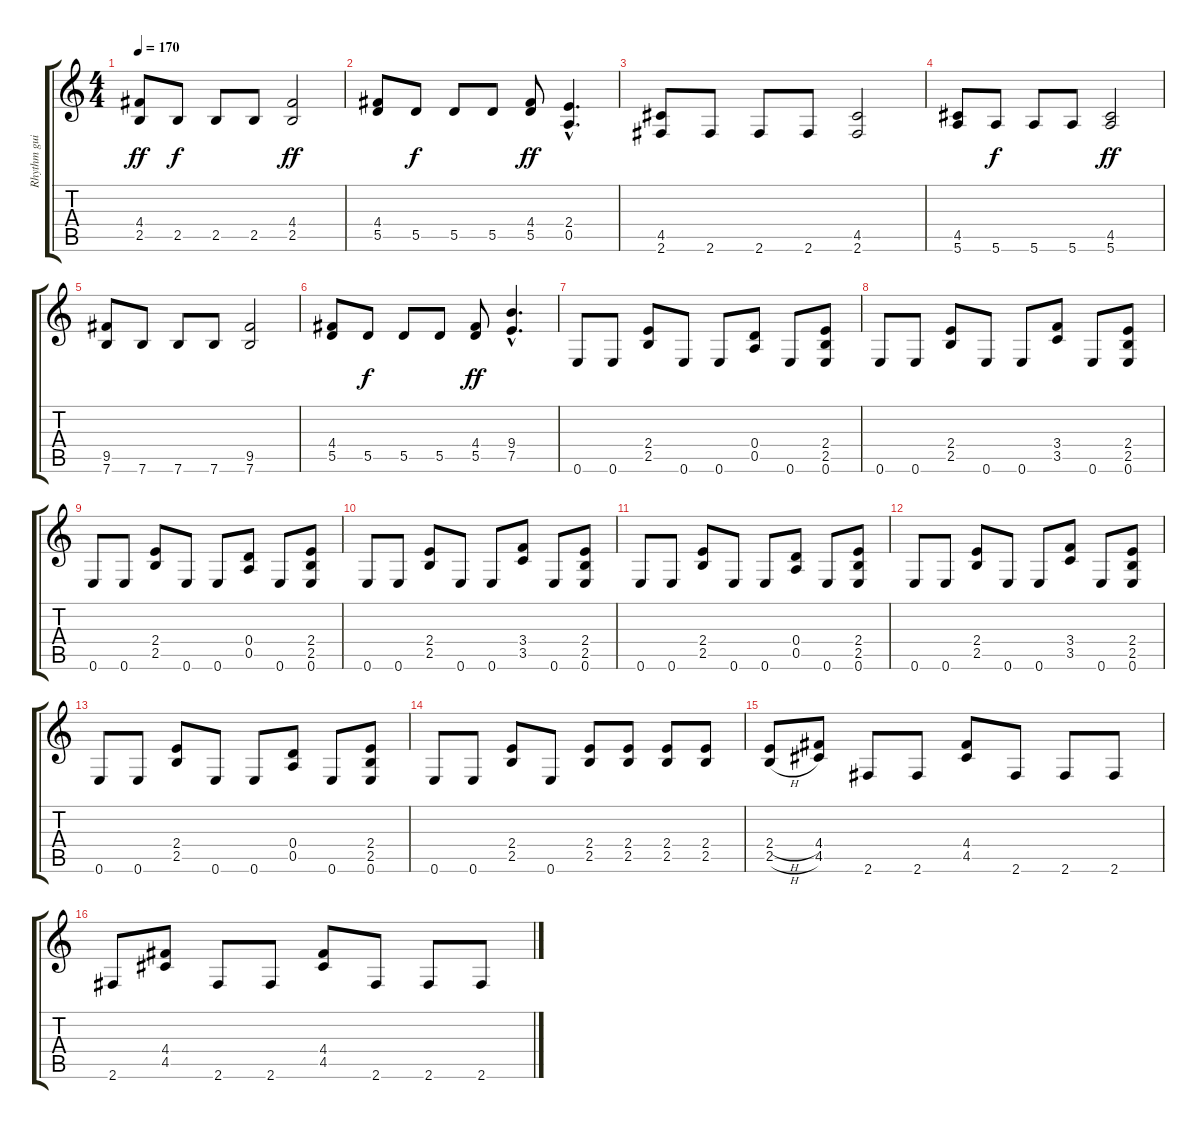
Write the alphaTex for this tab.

\track ("Rhythm guitar" "Rhythm gui") {instrument overdrivenguitar}
\staff {score tabs}
\tuning (E4 B3 G3 D3 A2 E2) {hide}
\ts (4 4)
\tempo 170
\clef g2
\ks c
(4.4 2.5).8{dy ff} 2.5.8{dy f} 2.5.8 2.5.8 (4.4 2.5).2{dy ff} |
(4.4 5.5).8 5.5.8{dy f} 5.5.8 5.5.8 (4.4 5.5).8{dy ff} (2.4{hac} 0.5{hac}).4{d} |
(4.5 2.6).8 2.6.8 2.6.8 2.6.8 (4.5 2.6).2 |
(4.5 5.6).8 5.6.8{dy f} 5.6.8 5.6.8 (4.5 5.6).2{dy ff} |
(9.5 7.6).8 7.6.8 7.6.8 7.6.8 (9.5 7.6).2 |
(4.4 5.5).8 5.5.8{dy f} 5.5.8 5.5.8 (4.4 5.5).8{dy ff} (9.4{hac} 7.5{hac}).4{d} |
0.6.8 0.6.8 (2.4 2.5).8 0.6.8 0.6.8 (0.4 0.5).8 0.6.8 (2.4 2.5 0.6).8 |
0.6.8 0.6.8 (2.4 2.5).8 0.6.8 0.6.8 (3.4 3.5).8 0.6.8 (2.4 2.5 0.6).8 |
0.6.8 0.6.8 (2.4 2.5).8 0.6.8 0.6.8 (0.4 0.5).8 0.6.8 (2.4 2.5 0.6).8 |
0.6.8 0.6.8 (2.4 2.5).8 0.6.8 0.6.8 (3.4 3.5).8 0.6.8 (2.4 2.5 0.6).8 |
0.6.8 0.6.8 (2.4 2.5).8 0.6.8 0.6.8 (0.4 0.5).8 0.6.8 (2.4 2.5 0.6).8 |
0.6.8 0.6.8 (2.4 2.5).8 0.6.8 0.6.8 (3.4 3.5).8 0.6.8 (2.4 2.5 0.6).8 |
0.6.8 0.6.8 (2.4 2.5).8 0.6.8 0.6.8 (0.4 0.5).8 0.6.8 (2.4 2.5 0.6).8 |
0.6.8 0.6.8 (2.4 2.5).8 0.6.8 (2.4 2.5).8 (2.4 2.5).8 (2.4 2.5).8 (2.4 2.5).8 |
(2.4{h} 2.5{h}).8 (4.4 4.5).8 2.6.8 2.6.8 (4.4 4.5).8 2.6.8 2.6.8 2.6.8 |
2.6.8 (4.4 4.5).8 2.6.8 2.6.8 (4.4 4.5).8 2.6.8 2.6.8 2.6.8
